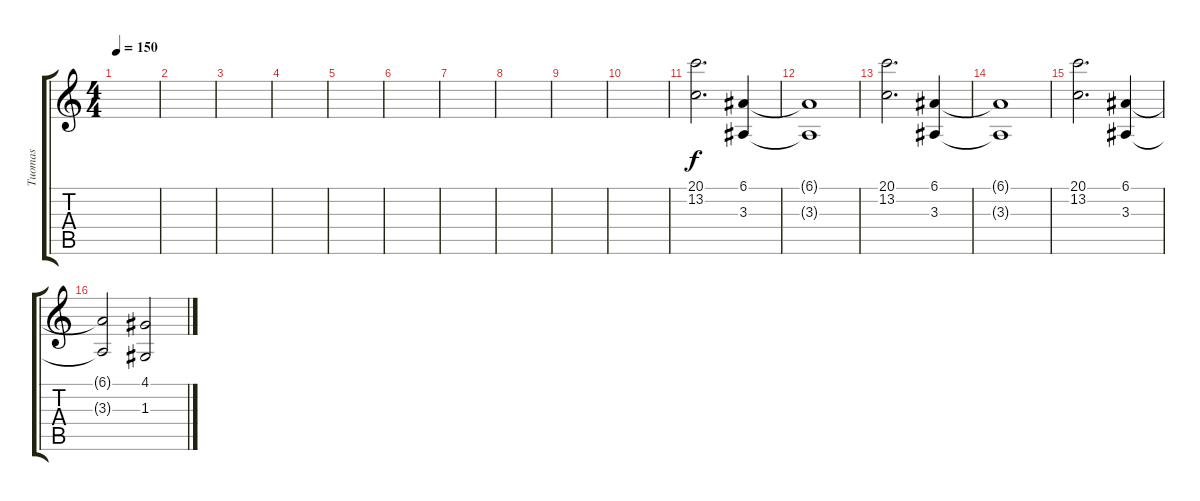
\track ("Tuomas" "Tuomas") {instrument stringensemble1}
\staff {score tabs}
\tuning (E4 B3 G3 D3 A2 E2) {hide}
\ts (4 4)
\tempo 150
\clef g2
\ks c
|
|
|
|
|
|
|
|
|
|
(20.1 13.2).2{d} (6.1 3.3).4 |
(6.1{t} 3.3{t}).1 |
(20.1 13.2).2{d} (6.1 3.3).4 |
(6.1{t} 3.3{t}).1 |
(20.1 13.2).2{d} (6.1 3.3).4 |
(6.1{t} 3.3{t}).2 (4.1 1.3).2
